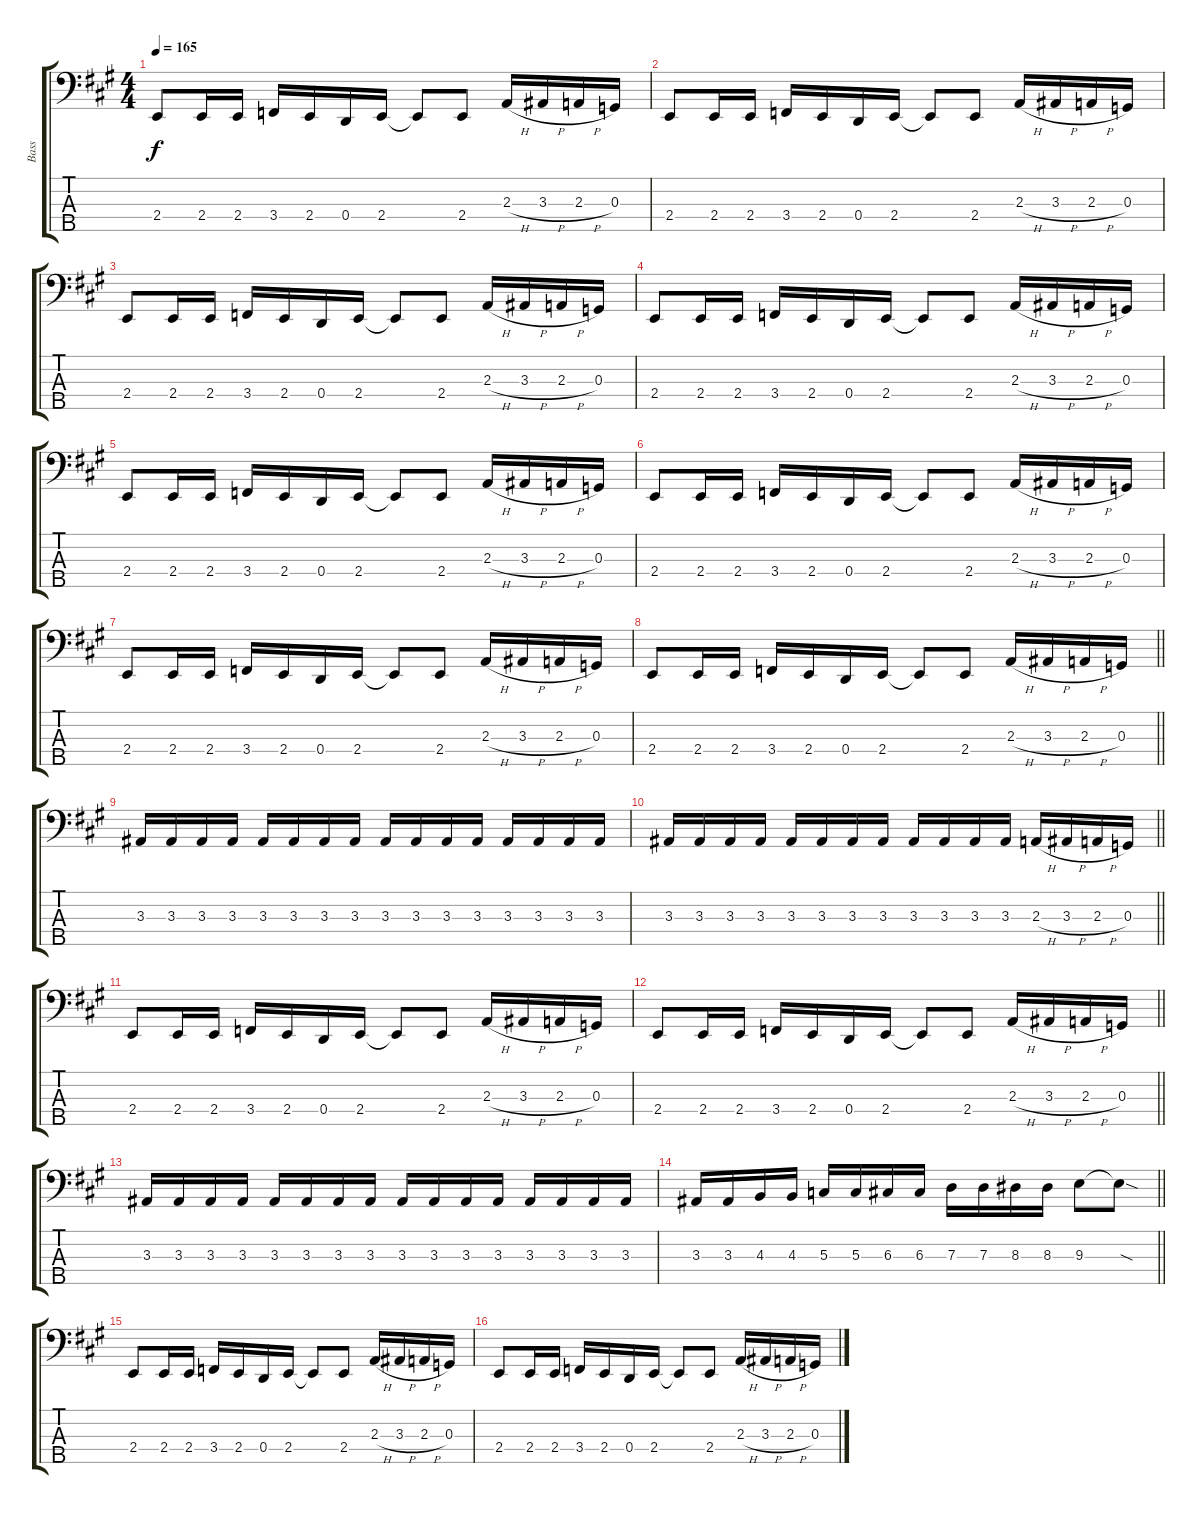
\track ("Bass" "Bass") {instrument electricbasspick}
\staff {score tabs}
\tuning (F2 C2 G1 D1 A0) {hide}
\ts (4 4)
\section ("" "")
\tempo 165
\clef f4
\ks f#minor
2.4.8{dy f} 2.4.16 2.4.16 3.4.16 2.4.16 0.4.16 2.4.16 2.4{t}.8 2.4.8 2.3{h}.16 3.3{h}.16 2.3{h}.16 0.3.16 |
2.4.8 2.4.16 2.4.16 3.4.16 2.4.16 0.4.16 2.4.16 2.4{t}.8 2.4.8 2.3{h}.16 3.3{h}.16 2.3{h}.16 0.3.16 |
2.4.8 2.4.16 2.4.16 3.4.16 2.4.16 0.4.16 2.4.16 2.4{t}.8 2.4.8 2.3{h}.16 3.3{h}.16 2.3{h}.16 0.3.16 |
2.4.8 2.4.16 2.4.16 3.4.16 2.4.16 0.4.16 2.4.16 2.4{t}.8 2.4.8 2.3{h}.16 3.3{h}.16 2.3{h}.16 0.3.16 |
2.4.8 2.4.16 2.4.16 3.4.16 2.4.16 0.4.16 2.4.16 2.4{t}.8 2.4.8 2.3{h}.16 3.3{h}.16 2.3{h}.16 0.3.16 |
2.4.8 2.4.16 2.4.16 3.4.16 2.4.16 0.4.16 2.4.16 2.4{t}.8 2.4.8 2.3{h}.16 3.3{h}.16 2.3{h}.16 0.3.16 |
2.4.8 2.4.16 2.4.16 3.4.16 2.4.16 0.4.16 2.4.16 2.4{t}.8 2.4.8 2.3{h}.16 3.3{h}.16 2.3{h}.16 0.3.16 |
\barLineRight lightlight
2.4.8 2.4.16 2.4.16 3.4.16 2.4.16 0.4.16 2.4.16 2.4{t}.8 2.4.8 2.3{h}.16 3.3{h}.16 2.3{h}.16 0.3.16 |
\section ("" "")
3.3.16 3.3.16 3.3.16 3.3.16 3.3.16 3.3.16 3.3.16 3.3.16 3.3.16 3.3.16 3.3.16 3.3.16 3.3.16 3.3.16 3.3.16 3.3.16 |
\barLineRight lightlight
3.3.16 3.3.16 3.3.16 3.3.16 3.3.16 3.3.16 3.3.16 3.3.16 3.3.16 3.3.16 3.3.16 3.3.16 2.3{h}.16 3.3{h}.16 2.3{h}.16 0.3.16 |
\section ("" "")
2.4.8 2.4.16 2.4.16 3.4.16 2.4.16 0.4.16 2.4.16 2.4{t}.8 2.4.8 2.3{h}.16 3.3{h}.16 2.3{h}.16 0.3.16 |
\barLineRight lightlight
2.4.8 2.4.16 2.4.16 3.4.16 2.4.16 0.4.16 2.4.16 2.4{t}.8 2.4.8 2.3{h}.16 3.3{h}.16 2.3{h}.16 0.3.16 |
\section ("" "")
3.3.16 3.3.16 3.3.16 3.3.16 3.3.16 3.3.16 3.3.16 3.3.16 3.3.16 3.3.16 3.3.16 3.3.16 3.3.16 3.3.16 3.3.16 3.3.16 |
\barLineRight lightlight
3.3.16 3.3.16 4.3.16 4.3.16 5.3.16 5.3.16 6.3.16 6.3.16 7.3.16 7.3.16 8.3.16 8.3.16 9.3.8 9.3{sod t}.8 |
\section ("" "")
2.4.8 2.4.16 2.4.16 3.4.16 2.4.16 0.4.16 2.4.16 2.4{t}.8 2.4.8 2.3{h}.16 3.3{h}.16 2.3{h}.16 0.3.16 |
2.4.8 2.4.16 2.4.16 3.4.16 2.4.16 0.4.16 2.4.16 2.4{t}.8 2.4.8 2.3{h}.16 3.3{h}.16 2.3{h}.16 0.3.16
